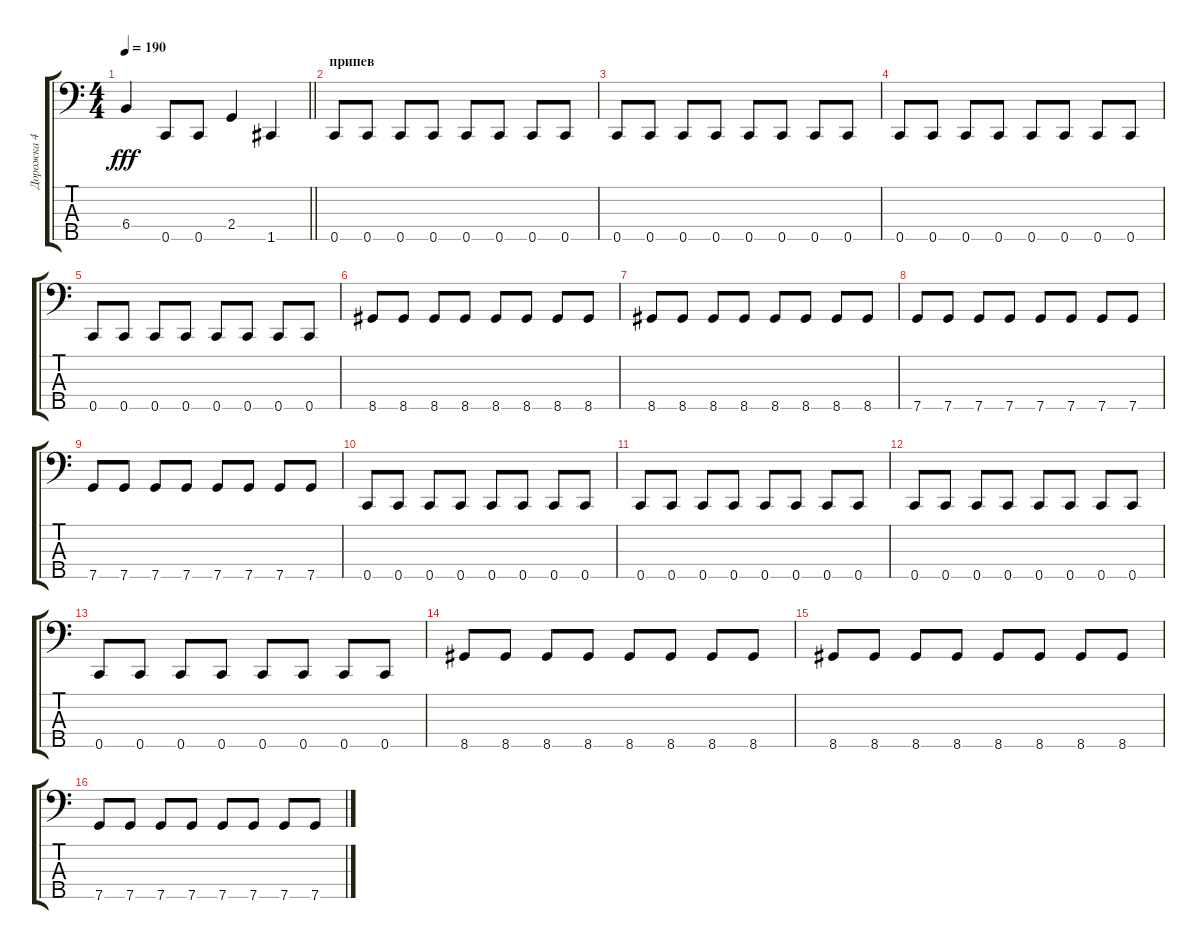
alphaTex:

\track ("Дорожка 4" "Дорожка 4") {instrument electricbasspick}
\staff {score tabs}
\tuning (Ab2 Eb2 Bb1 F1 C1) {hide}
\ts (4 4)
\tempo 190
\clef f4
\barLineRight lightlight
\ks c
6.4.4{dy fff} 0.5.8 0.5.8 2.4.4 1.5.4 |
\section ("" "припев")
0.5.8 0.5.8 0.5.8 0.5.8 0.5.8 0.5.8 0.5.8 0.5.8 |
0.5.8 0.5.8 0.5.8 0.5.8 0.5.8 0.5.8 0.5.8 0.5.8 |
0.5.8 0.5.8 0.5.8 0.5.8 0.5.8 0.5.8 0.5.8 0.5.8 |
0.5.8 0.5.8 0.5.8 0.5.8 0.5.8 0.5.8 0.5.8 0.5.8 |
8.5.8 8.5.8 8.5.8 8.5.8 8.5.8 8.5.8 8.5.8 8.5.8 |
8.5.8 8.5.8 8.5.8 8.5.8 8.5.8 8.5.8 8.5.8 8.5.8 |
7.5.8 7.5.8 7.5.8 7.5.8 7.5.8 7.5.8 7.5.8 7.5.8 |
7.5.8 7.5.8 7.5.8 7.5.8 7.5.8 7.5.8 7.5.8 7.5.8 |
0.5.8 0.5.8 0.5.8 0.5.8 0.5.8 0.5.8 0.5.8 0.5.8 |
0.5.8 0.5.8 0.5.8 0.5.8 0.5.8 0.5.8 0.5.8 0.5.8 |
0.5.8 0.5.8 0.5.8 0.5.8 0.5.8 0.5.8 0.5.8 0.5.8 |
0.5.8 0.5.8 0.5.8 0.5.8 0.5.8 0.5.8 0.5.8 0.5.8 |
8.5.8 8.5.8 8.5.8 8.5.8 8.5.8 8.5.8 8.5.8 8.5.8 |
8.5.8 8.5.8 8.5.8 8.5.8 8.5.8 8.5.8 8.5.8 8.5.8 |
7.5.8 7.5.8 7.5.8 7.5.8 7.5.8 7.5.8 7.5.8 7.5.8
